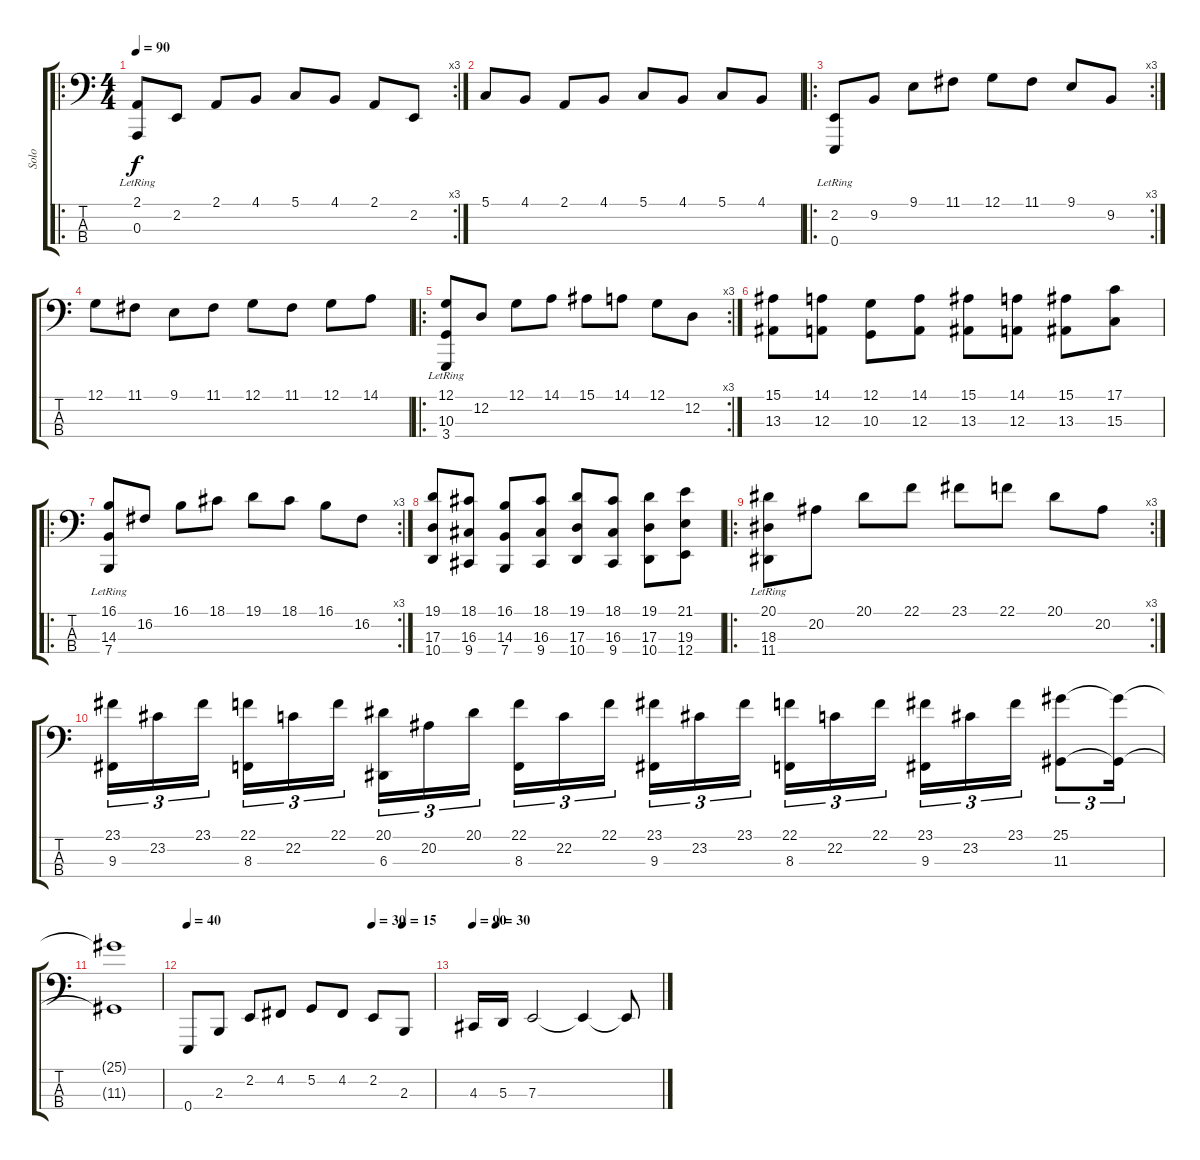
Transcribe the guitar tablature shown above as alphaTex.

\track ("Solo" "Solo") {instrument electricgrandpiano}
\staff {score tabs}
\tuning (G2 D2 A1 E1) {hide}
\ro
\rc 3
\ts (4 4)
\tempo 90
\clef f4
\ks c
(2.1 0.3{lr}).8{dy f} 2.2.8 2.1.8 4.1.8 5.1.8 4.1.8 2.1.8 2.2.8 |
5.1.8 4.1.8 2.1.8 4.1.8 5.1.8 4.1.8 5.1.8 4.1.8 |
\ro
\rc 3
(2.2{lr} 0.4{lr}).8 9.2.8 9.1.8 11.1.8 12.1.8 11.1.8 9.1.8 9.2.8 |
12.1.8 11.1.8 9.1.8 11.1.8 12.1.8 11.1.8 12.1.8 14.1.8 |
\ro
\rc 3
(12.1{lr} 10.3{lr} 3.4{lr}).8 12.2.8 12.1.8 14.1.8 15.1.8 14.1.8 12.1.8 12.2.8 |
(15.1 13.3).8 (14.1 12.3).8 (12.1 10.3).8 (14.1 12.3).8 (15.1 13.3).8 (14.1 12.3).8 (15.1 13.3).8 (17.1 15.3).8 |
\ro
\rc 3
(16.1{lr} 14.3 7.4{lr}).8 16.2.8 16.1.8 18.1.8 19.1.8 18.1.8 16.1.8 16.2.8 |
(19.1 17.3 10.4).8 (18.1 16.3 9.4).8 (16.1 14.3 7.4).8 (18.1 16.3 9.4).8 (19.1 17.3 10.4).8 (18.1 16.3 9.4).8 (19.1 17.3 10.4).8 (21.1 19.3 12.4).8 |
\ro
\rc 3
(20.1{lr} 18.3{lr} 11.4{lr}).8 20.2.8 20.1.8 22.1.8 23.1.8 22.1.8 20.1.8 20.2.8 |
(23.1 9.3).16{tu (3 2)} 23.2.16{tu (3 2)} 23.1.16{tu (3 2)} (22.1 8.3).16{tu (3 2)} 22.2.16{tu (3 2)} 22.1.16{tu (3 2)} (20.1 6.3).16{tu (3 2)} 20.2.16{tu (3 2)} 20.1.16{tu (3 2)} (22.1 8.3).16{tu (3 2)} 22.2.16{tu (3 2)} 22.1.16{tu (3 2)} (23.1 9.3).16{tu (3 2)} 23.2.16{tu (3 2)} 23.1.16{tu (3 2)} (22.1 8.3).16{tu (3 2)} 22.2.16{tu (3 2)} 22.1.16{tu (3 2)} (23.1 9.3).16{tu (3 2)} 23.2.16{tu (3 2)} 23.1.16{tu (3 2)} (25.1 11.3).8{tu (3 2)} (25.1{t} 11.3{t}).16{tu (3 2)} |
(25.1{t} 11.3{t}).1 |
\tempo 40
\tempo (30 0.75)
\tempo (15 0.875)
0.4.8 2.3.8 2.2.8 4.2.8 5.2.8 4.2.8 2.2.8 2.3.8 |
\tempo 90
\tempo (30 0.125)
4.3.16 5.3.16 7.3.2 7.3{t}.4 7.3{t}.8
